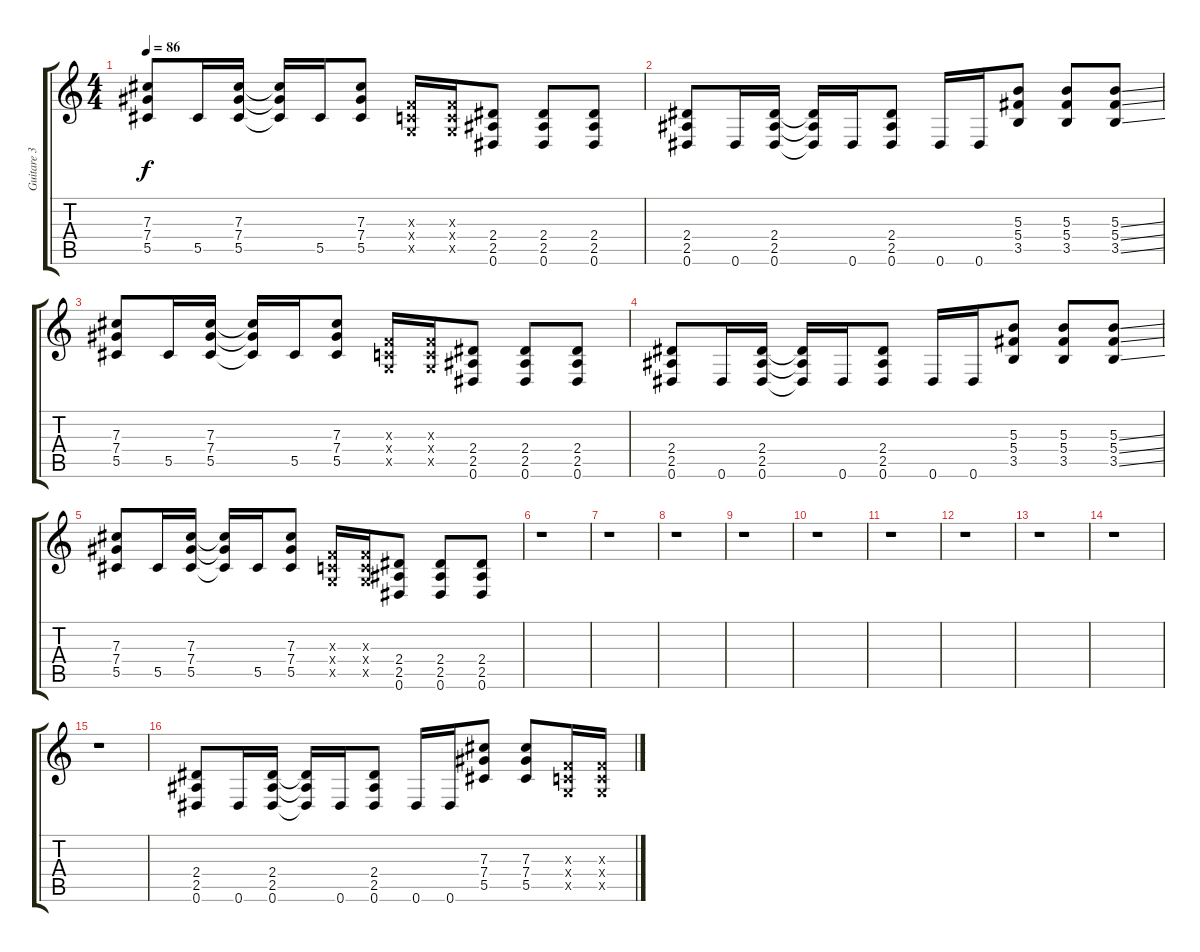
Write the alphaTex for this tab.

\track ("Guitare 3" "Guitare 3") {instrument distortionguitar}
\staff {score tabs}
\tuning (Eb4 Bb3 Gb3 Db3 Ab2 Eb2) {hide}
\ts (4 4)
\tempo 86
\clef g2
\ks c
(7.3 7.4 5.5).8{dy f} 5.5.16 (7.3 7.4 5.5).16 (7.3{t} 7.4{t} 5.5{t}).16 5.5.16 (7.3 7.4 5.5).8 (-1.3{x} -1.4{x} -1.5{x}).16 (-1.3{x} -1.4{x} -1.5{x}).16 (2.4 2.5 0.6).8 (2.4 2.5 0.6).8 (2.4 2.5 0.6).8 |
(2.4 2.5 0.6).8 0.6.16 (2.4 2.5 0.6).16 (2.4{t} 2.5{t} 0.6{t}).16 0.6.16 (2.4 2.5 0.6).8 0.6.16 0.6.16 (5.3 5.4 3.5).8 (5.3 5.4 3.5).8 (5.3{ss} 5.4{ss} 3.5{ss}).8 |
(7.3 7.4 5.5).8 5.5.16 (7.3 7.4 5.5).16 (7.3{t} 7.4{t} 5.5{t}).16 5.5.16 (7.3 7.4 5.5).8 (-1.3{x} -1.4{x} -1.5{x}).16 (-1.3{x} -1.4{x} -1.5{x}).16 (2.4 2.5 0.6).8 (2.4 2.5 0.6).8 (2.4 2.5 0.6).8 |
(2.4 2.5 0.6).8 0.6.16 (2.4 2.5 0.6).16 (2.4{t} 2.5{t} 0.6{t}).16 0.6.16 (2.4 2.5 0.6).8 0.6.16 0.6.16 (5.3 5.4 3.5).8 (5.3 5.4 3.5).8 (5.3{ss} 5.4{ss} 3.5{ss}).8 |
(7.3 7.4 5.5).8 5.5.16 (7.3 7.4 5.5).16 (7.3{t} 7.4{t} 5.5{t}).16 5.5.16 (7.3 7.4 5.5).8 (-1.3{x} -1.4{x} -1.5{x}).16 (-1.3{x} -1.4{x} -1.5{x}).16 (2.4 2.5 0.6).8 (2.4 2.5 0.6).8 (2.4 2.5 0.6).8 |
r.1 |
r.1 |
r.1 |
r.1 |
r.1 |
r.1 |
r.1 |
r.1 |
r.1 |
r.1 |
(2.4 2.5 0.6).8 0.6.16 (2.4 2.5 0.6).16 (2.4{t} 2.5{t} 0.6{t}).16 0.6.16 (2.4 2.5 0.6).8 0.6.16 0.6.16 (7.3 7.4 5.5).8 (7.3 7.4 5.5).8 (-1.3{x} -1.4{x} -1.5{x}).16 (-1.3{x} -1.4{x} -1.5{x}).16
